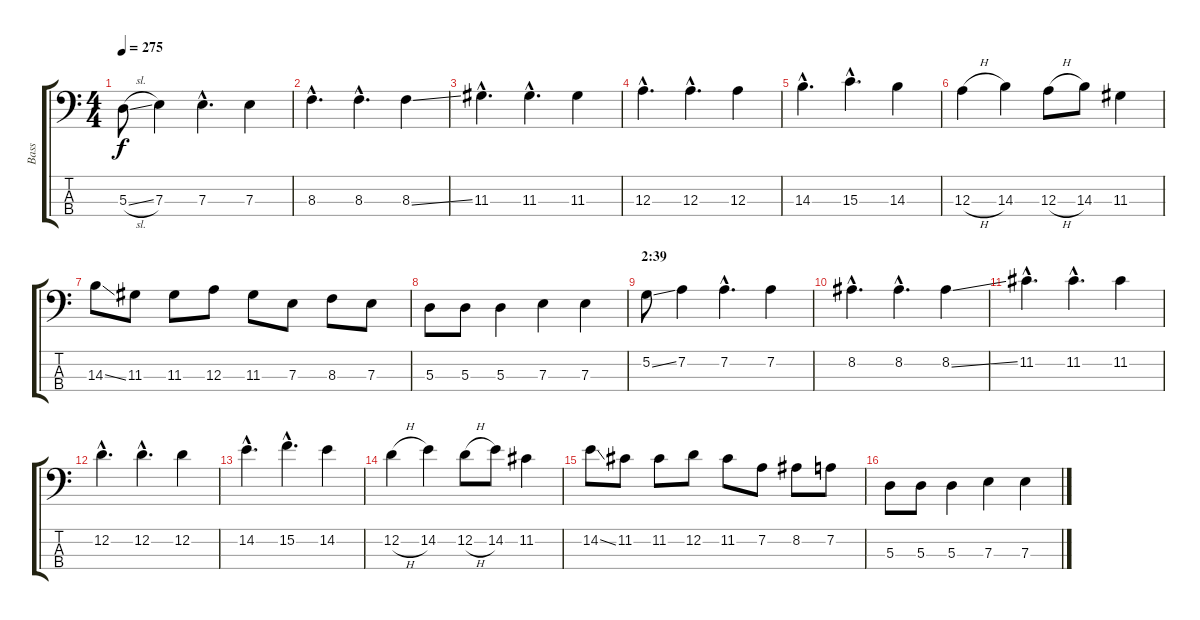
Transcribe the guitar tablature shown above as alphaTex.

\track ("Bass" "Bass") {instrument electricbasspick}
\staff {score tabs}
\tuning (G2 D2 A1 E1) {hide}
\ts (4 4)
\tempo 275
\clef f4
\ks c
5.3{sl}.8{dy f} 7.3.4 7.3{hac}.4{d} 7.3.4 |
8.3{hac}.4{d} 8.3{hac}.4{d} 8.3{ss}.4 |
11.3{hac}.4{d} 11.3{hac}.4{d} 11.3.4 |
12.3{hac}.4{d} 12.3{hac}.4{d} 12.3.4 |
14.3{hac}.4{d} 15.3{hac}.4{d} 14.3.4 |
12.3{h}.4 14.3.4 12.3{h}.8 14.3.8 11.3.4 |
14.3{ss}.8 11.3.8 11.3.8 12.3.8 11.3.8 7.3.8 8.3.8 7.3.8 |
5.3.8 5.3.8 5.3.4 7.3.4 7.3.4 |
\section ("" "2:39")
5.2{ss}.8 7.2.4 7.2{hac}.4{d} 7.2.4 |
8.2{hac}.4{d} 8.2{hac}.4{d} 8.2{ss}.4 |
11.2{hac}.4{d} 11.2{hac}.4{d} 11.2.4 |
12.2{hac}.4{d} 12.2{hac}.4{d} 12.2.4 |
14.2{hac}.4{d} 15.2{hac}.4{d} 14.2.4 |
12.2{h}.4 14.2.4 12.2{h}.8 14.2.8 11.2.4 |
14.2{ss}.8 11.2.8 11.2.8 12.2.8 11.2.8 7.2.8 8.2.8 7.2.8 |
5.3.8 5.3.8 5.3.4 7.3.4 7.3.4
